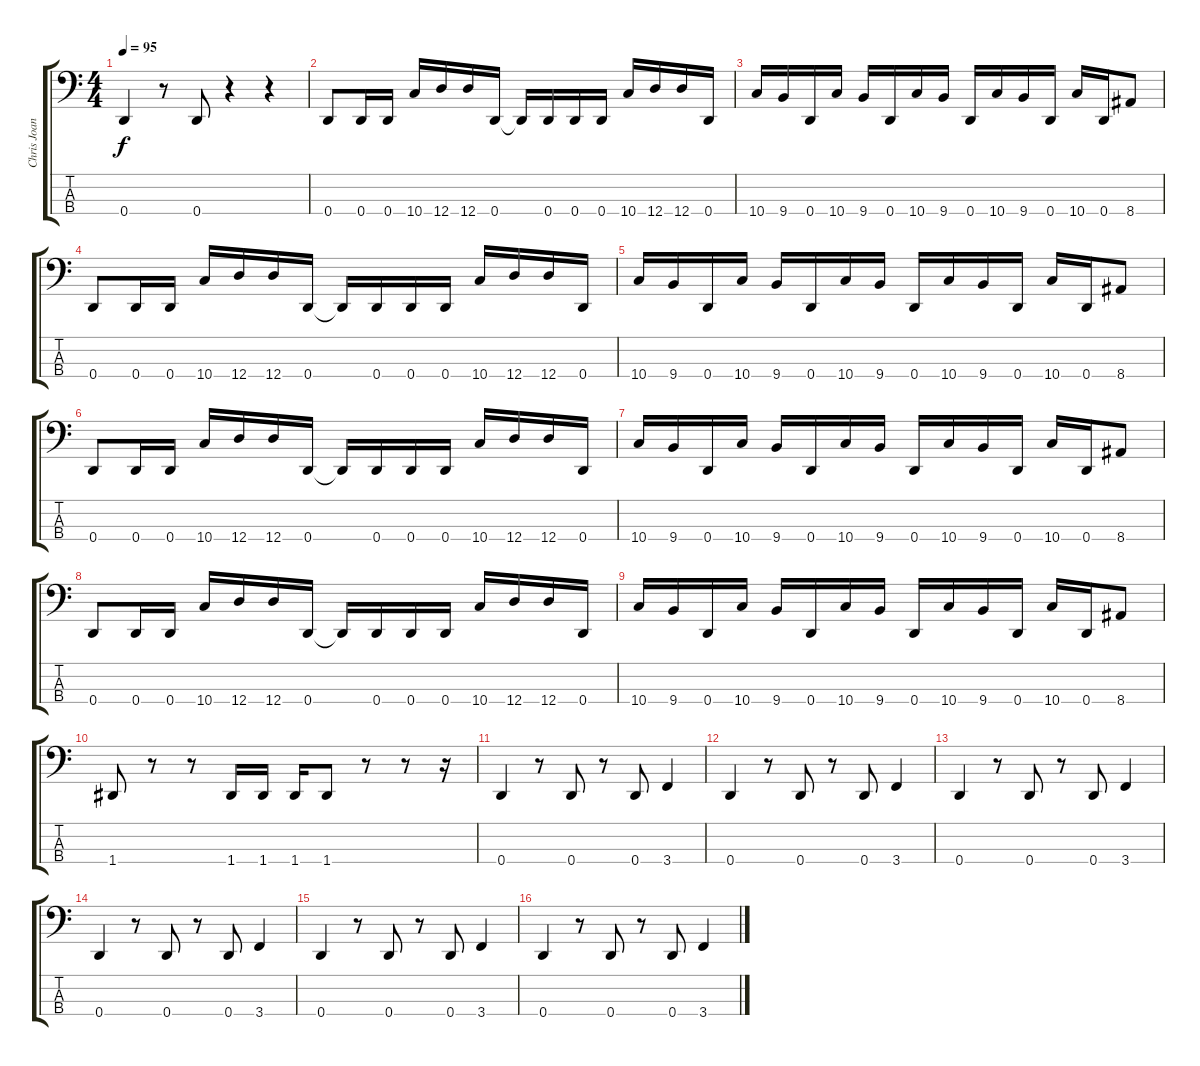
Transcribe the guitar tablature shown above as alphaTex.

\track ("Chris Joannou (bass)" "Chris Joan") {instrument electricbasspick}
\staff {score tabs}
\tuning (G2 D2 A1 D1) {hide}
\ts (4 4)
\tempo 95
\clef f4
\ks c
0.4.4{dy f} r.8 0.4.8 r.4 r.4 |
0.4.8 0.4.16 0.4.16 10.4.16 12.4.16 12.4.16 0.4.16 0.4{t}.16 0.4.16 0.4.16 0.4.16 10.4.16 12.4.16 12.4.16 0.4.16 |
10.4.16 9.4.16 0.4.16 10.4.16 9.4.16 0.4.16 10.4.16 9.4.16 0.4.16 10.4.16 9.4.16 0.4.16 10.4.16 0.4.16 8.4.8 |
0.4.8 0.4.16 0.4.16 10.4.16 12.4.16 12.4.16 0.4.16 0.4{t}.16 0.4.16 0.4.16 0.4.16 10.4.16 12.4.16 12.4.16 0.4.16 |
10.4.16 9.4.16 0.4.16 10.4.16 9.4.16 0.4.16 10.4.16 9.4.16 0.4.16 10.4.16 9.4.16 0.4.16 10.4.16 0.4.16 8.4.8 |
0.4.8 0.4.16 0.4.16 10.4.16 12.4.16 12.4.16 0.4.16 0.4{t}.16 0.4.16 0.4.16 0.4.16 10.4.16 12.4.16 12.4.16 0.4.16 |
10.4.16 9.4.16 0.4.16 10.4.16 9.4.16 0.4.16 10.4.16 9.4.16 0.4.16 10.4.16 9.4.16 0.4.16 10.4.16 0.4.16 8.4.8 |
0.4.8 0.4.16 0.4.16 10.4.16 12.4.16 12.4.16 0.4.16 0.4{t}.16 0.4.16 0.4.16 0.4.16 10.4.16 12.4.16 12.4.16 0.4.16 |
10.4.16 9.4.16 0.4.16 10.4.16 9.4.16 0.4.16 10.4.16 9.4.16 0.4.16 10.4.16 9.4.16 0.4.16 10.4.16 0.4.16 8.4.8 |
1.4.8 r.8 r.8 1.4.16 1.4.16 1.4.16 1.4.8 r.8 r.8 r.16 |
0.4.4 r.8 0.4.8 r.8 0.4.8 3.4.4 |
0.4.4 r.8 0.4.8 r.8 0.4.8 3.4.4 |
0.4.4 r.8 0.4.8 r.8 0.4.8 3.4.4 |
0.4.4 r.8 0.4.8 r.8 0.4.8 3.4.4 |
0.4.4 r.8 0.4.8 r.8 0.4.8 3.4.4 |
0.4.4 r.8 0.4.8 r.8 0.4.8 3.4.4
